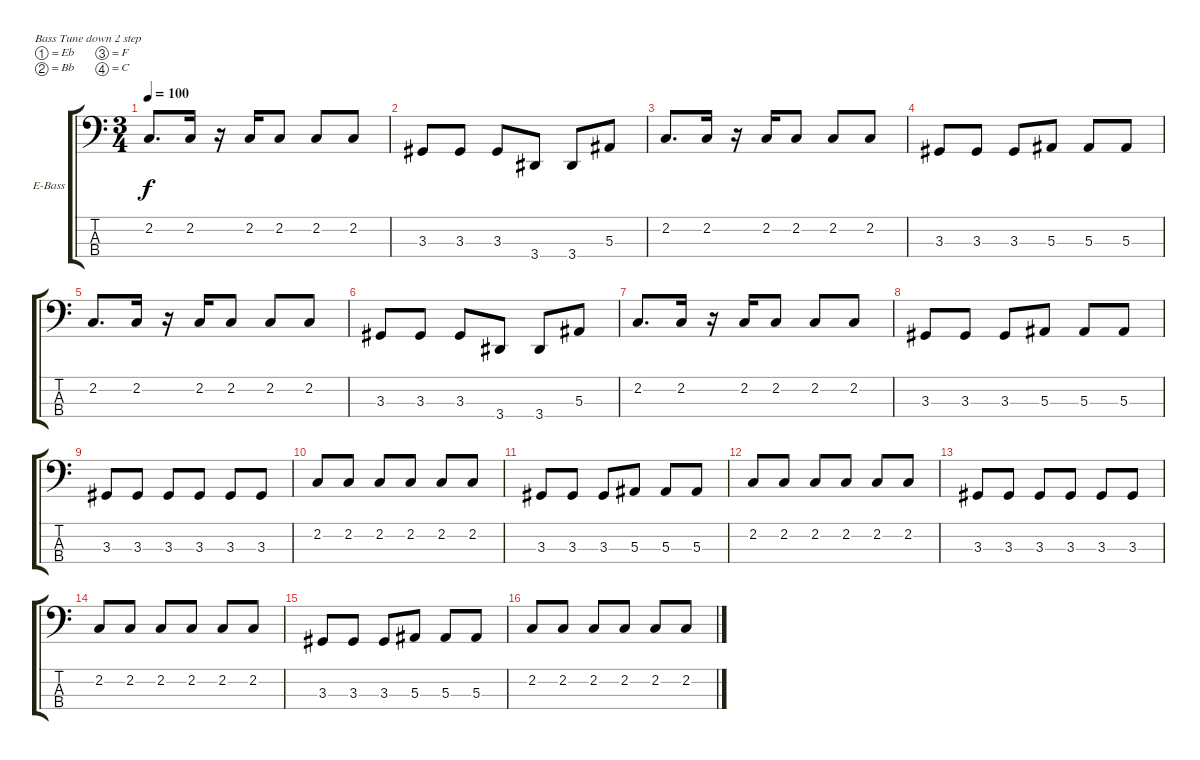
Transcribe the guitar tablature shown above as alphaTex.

\bracketExtendMode groupsimilarinstruments
\firstSystemTrackNameOrientation horizontal
\otherSystemsTrackNameOrientation horizontal
\track ("Bass" "E-Bass") {instrument electricbassfinger}
\staff {score tabs}
\tuning (Eb2 Bb1 F1 C1)
\ts (3 4)
\tempo 100
\clef f4
\ks c
2.2.8{d dy f} 2.2.16 r.16 2.2.16 2.2.8 2.2.8 2.2.8 |
3.3.8 3.3.8 3.3.8 3.4.8 3.4.8 5.3.8 |
2.2.8{d} 2.2.16 r.16 2.2.16 2.2.8 2.2.8 2.2.8 |
3.3.8 3.3.8 3.3.8 5.3.8 5.3.8 5.3.8 |
2.2.8{d} 2.2.16 r.16 2.2.16 2.2.8 2.2.8 2.2.8 |
3.3.8 3.3.8 3.3.8 3.4.8 3.4.8 5.3.8 |
2.2.8{d} 2.2.16 r.16 2.2.16 2.2.8 2.2.8 2.2.8 |
3.3.8 3.3.8 3.3.8 5.3.8 5.3.8 5.3.8 |
3.3.8 3.3.8 3.3.8 3.3.8 3.3.8 3.3.8 |
2.2.8 2.2.8 2.2.8 2.2.8 2.2.8 2.2.8 |
3.3.8 3.3.8 3.3.8 5.3.8 5.3.8 5.3.8 |
2.2.8 2.2.8 2.2.8 2.2.8 2.2.8 2.2.8 |
3.3.8 3.3.8 3.3.8 3.3.8 3.3.8 3.3.8 |
2.2.8 2.2.8 2.2.8 2.2.8 2.2.8 2.2.8 |
3.3.8 3.3.8 3.3.8 5.3.8 5.3.8 5.3.8 |
2.2.8 2.2.8 2.2.8 2.2.8 2.2.8 2.2.8
